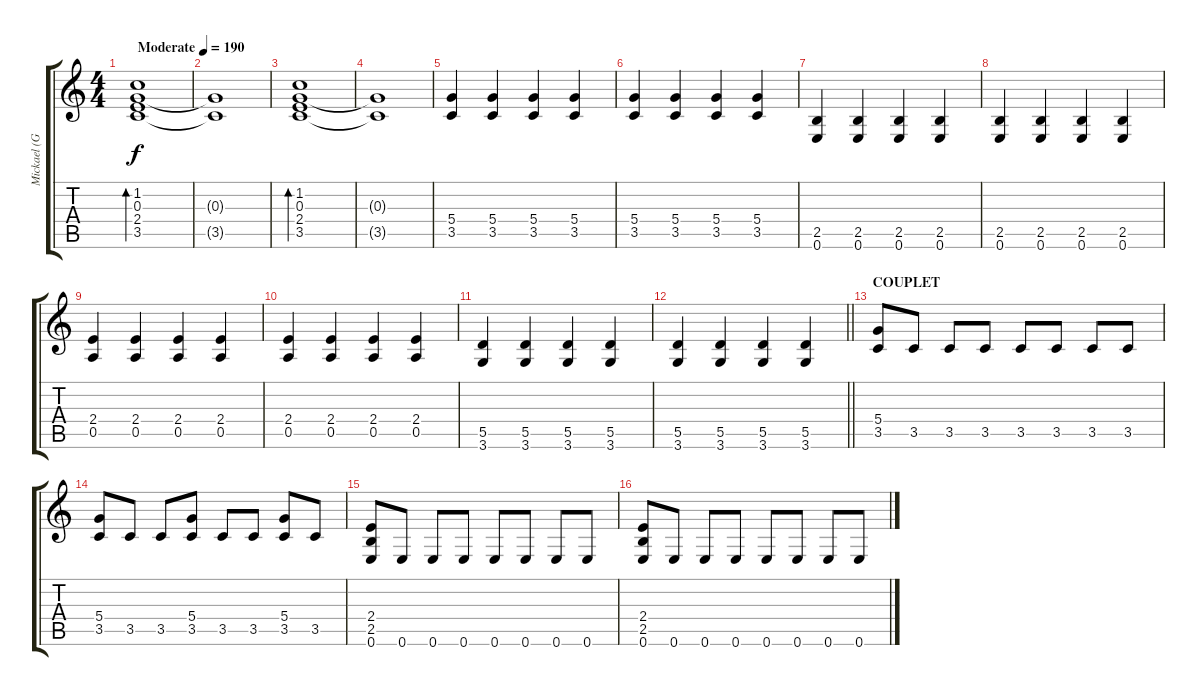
\track ("Mickael (Guitare_02)" "Mickael (G") {instrument distortionguitar}
\staff {score tabs}
\tuning (E4 B3 G3 D3 A2 E2) {hide}
\ts (4 4)
\tempo (190 "Moderate")
\clef g2
\ks c
(1.2 0.3 2.4 3.5).1{bd 480 dy f instrument distortionguitar} |
(0.3{t} 3.5{t}).1 |
(1.2 0.3 2.4 3.5).1{bd 480} |
(0.3{t} 3.5{t}).1 |
(5.4 3.5).4 (5.4 3.5).4 (5.4 3.5).4 (5.4 3.5).4 |
(5.4 3.5).4 (5.4 3.5).4 (5.4 3.5).4 (5.4 3.5).4 |
(2.5 0.6).4 (2.5 0.6).4 (2.5 0.6).4 (2.5 0.6).4 |
(2.5 0.6).4 (2.5 0.6).4 (2.5 0.6).4 (2.5 0.6).4 |
(2.4 0.5).4 (2.4 0.5).4 (2.4 0.5).4 (2.4 0.5).4 |
(2.4 0.5).4 (2.4 0.5).4 (2.4 0.5).4 (2.4 0.5).4 |
(5.5 3.6).4 (5.5 3.6).4 (5.5 3.6).4 (5.5 3.6).4 |
\barLineRight lightlight
(5.5 3.6).4 (5.5 3.6).4 (5.5 3.6).4 (5.5 3.6).4 |
\section ("" "COUPLET")
(5.4 3.5).8 3.5.8 3.5.8 3.5.8 3.5.8 3.5.8 3.5.8 3.5.8 |
(5.4 3.5).8 3.5.8 3.5.8 (5.4 3.5).8 3.5.8 3.5.8 (5.4 3.5).8 3.5.8 |
(2.4 2.5 0.6).8 0.6.8 0.6.8 0.6.8 0.6.8 0.6.8 0.6.8 0.6.8 |
(2.4 2.5 0.6).8 0.6.8 0.6.8 0.6.8 0.6.8 0.6.8 0.6.8 0.6.8
